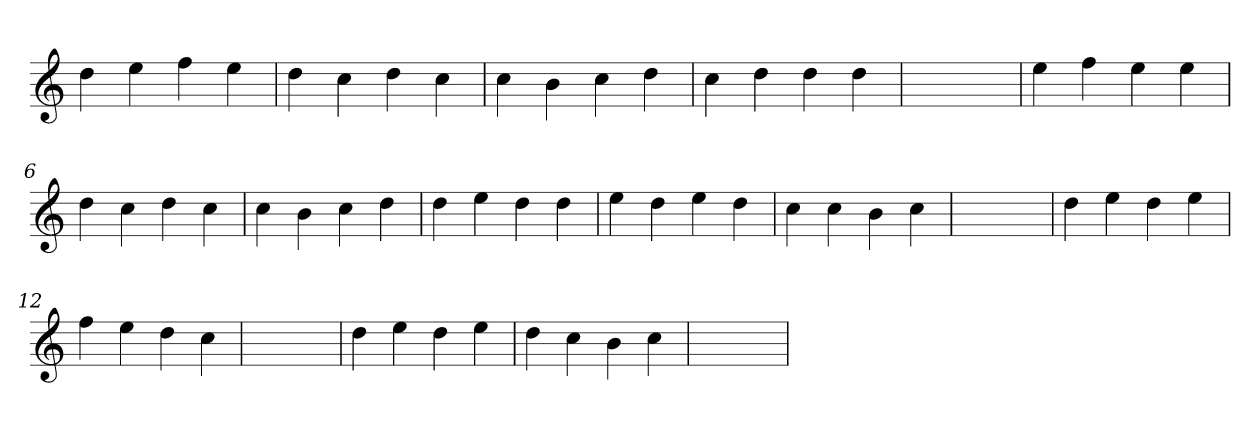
**kern
*part1
*staff1
*clefG2
=1
4dd
4ee
4ff
4ee
=2
4dd
4cc
4dd
4cc
=3
4cc
4b
4cc
4dd
=4
4cc
4dd
4dd
4dd
=5
1ryy
=5
4ee
4ff
4ee
4ee
=6
4dd
4cc
4dd
4cc
=7
4cc
4b
4cc
4dd
=8
4dd
4ee
4dd
4dd
=9
4ee
4dd
4ee
4dd
=10
4cc
4cc
4b
4cc
=11
1ryy
=11
4dd
4ee
4dd
4ee
=12
4ff
4ee
4dd
4cc
=13
1ryy
=13
4dd
4ee
4dd
4ee
=14
4dd
4cc
4b
4cc
=15
1ryy
=
*-
